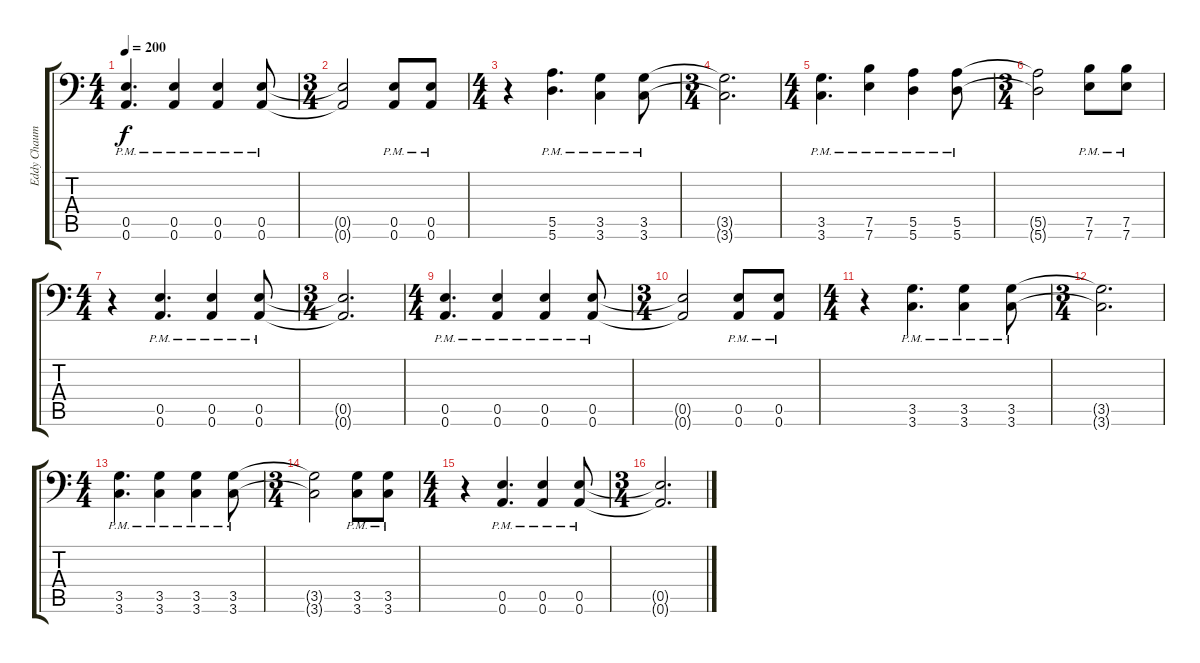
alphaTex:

\track ("Eddy Chaumulot (Rythm)" "Eddy Chaum") {instrument distortionguitar}
\staff {score tabs}
\tuning (B3 Gb3 D3 A2 E2 A1) {hide}
\ts (4 4)
\tempo 200
\clef f4
\ks c
(0.5{pm} 0.6{pm}).4{d dy f} (0.5{pm} 0.6{pm}).4 (0.5{pm} 0.6{pm}).4 (0.5{pm} 0.6{pm}).8 |
\ts (3 4)
(0.5{t} 0.6{t}).2 (0.5{pm} 0.6{pm}).8 (0.5{pm} 0.6{pm}).8 |
\ts (4 4)
r.4 (5.5{pm} 5.6{pm}).4{d} (3.5{pm} 3.6{pm}).4 (3.5{pm} 3.6{pm}).8 |
\ts (3 4)
(3.5{t} 3.6{t}).2{d} |
\ts (4 4)
(3.5{pm} 3.6{pm}).4{d} (7.5{pm} 7.6{pm}).4 (5.5{pm} 5.6{pm}).4 (5.5{pm} 5.6{pm}).8 |
\ts (3 4)
(5.5{t} 5.6{t}).2 (7.5{pm} 7.6{pm}).8 (7.5{pm} 7.6{pm}).8 |
\ts (4 4)
r.4 (0.5{pm} 0.6{pm}).4{d} (0.5{pm} 0.6{pm}).4 (0.5{pm} 0.6{pm}).8 |
\ts (3 4)
(0.5{t} 0.6{t}).2{d} |
\ts (4 4)
(0.5{pm} 0.6{pm}).4{d} (0.5{pm} 0.6{pm}).4 (0.5{pm} 0.6{pm}).4 (0.5{pm} 0.6{pm}).8 |
\ts (3 4)
(0.5{t} 0.6{t}).2 (0.5{pm} 0.6{pm}).8 (0.5{pm} 0.6{pm}).8 |
\ts (4 4)
r.4 (3.5{pm} 3.6{pm}).4{d} (3.5{pm} 3.6{pm}).4 (3.5{pm} 3.6{pm}).8 |
\ts (3 4)
(3.5{t} 3.6{t}).2{d} |
\ts (4 4)
(3.5{pm} 3.6{pm}).4{d} (3.5{pm} 3.6{pm}).4 (3.5{pm} 3.6{pm}).4 (3.5{pm} 3.6{pm}).8 |
\ts (3 4)
(3.5{t} 3.6{t}).2 (3.5{pm} 3.6{pm}).8 (3.5{pm} 3.6{pm}).8 |
\ts (4 4)
r.4 (0.5{pm} 0.6{pm}).4{d} (0.5{pm} 0.6{pm}).4 (0.5{pm} 0.6{pm}).8 |
\ts (3 4)
(0.5{t} 0.6{t}).2{d}
